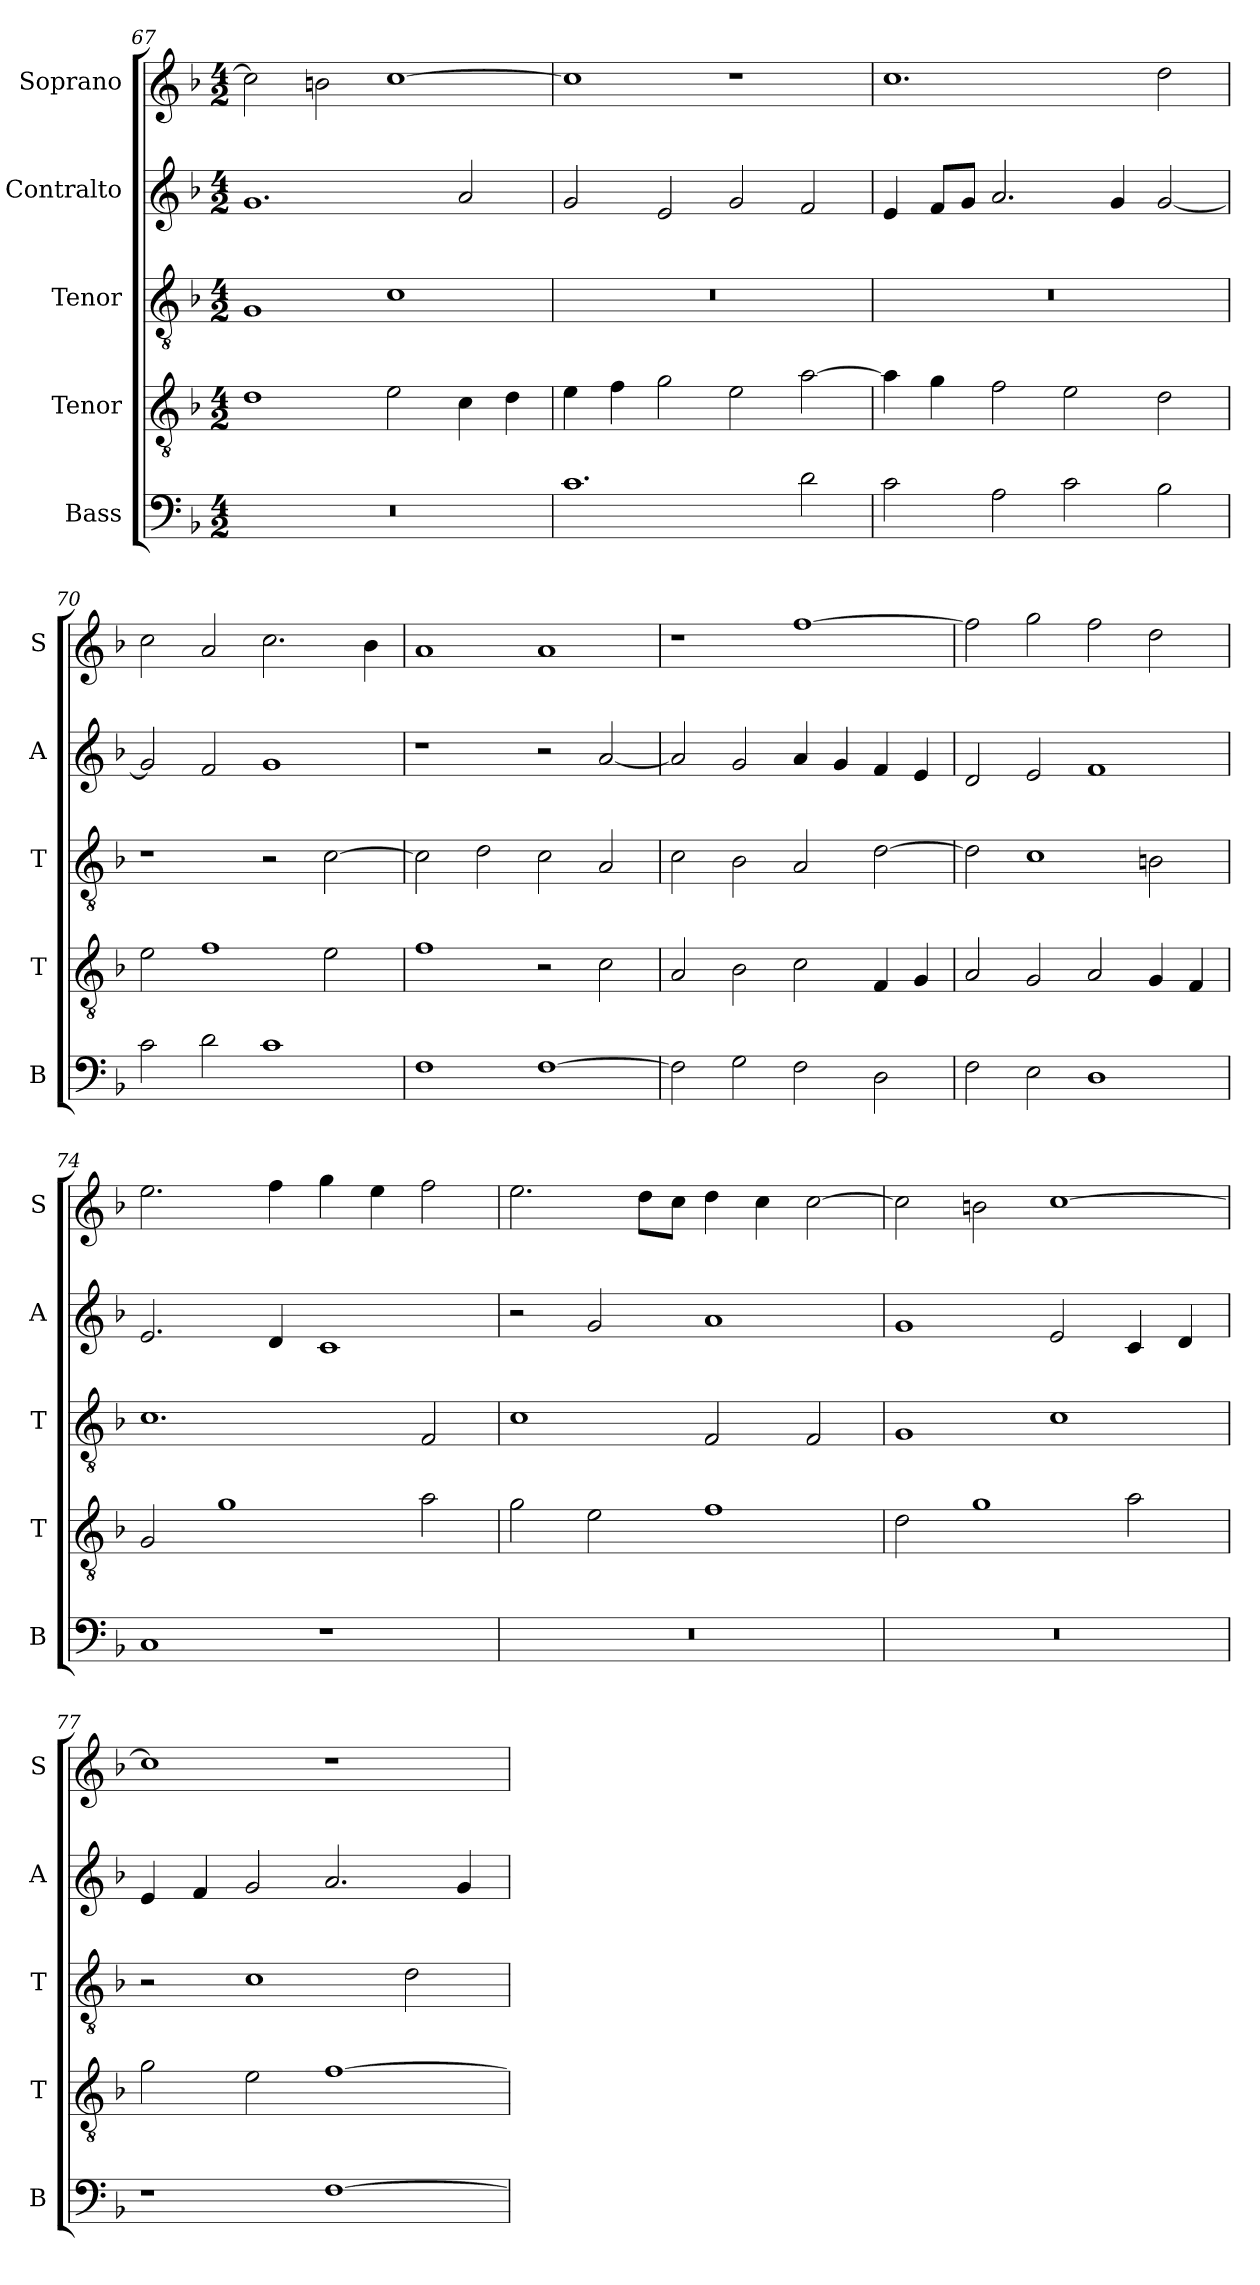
**kern	**kern	**kern	**kern	**kern
*part5	*part4	*part3	*part2	*part1
*staff5	*staff4	*staff3	*staff2	*staff1
*I"Bass	*I"Tenor	*I"Tenor	*I"Contralto	*I"Soprano
*I'B	*I'T	*I'T	*I'A	*I'S
*clefF4	*clefGv2	*clefGv2	*clefG2	*clefG2
*k[b-]	*k[b-]	*k[b-]	*k[b-]	*k[b-]
*F:ion	*F:ion	*F:ion	*F:ion	*F:ion
*M4/2	*M4/2	*M4/2	*M4/2	*M4/2
=67	=67	=67	=67	=67
0r	1d	1G	1.g	2cc]
.	.	.	.	2bn
.	2e	1c	.	[1cc
.	4c	.	2a	.
.	4d	.	.	.
=68	=68	=68	=68	=68
1.c	4e	0r	2g	1cc]
.	4f	.	.	.
.	2g	.	2e	.
.	2e	.	2g	1r
2d	[2a	.	2f	.
=69	=69	=69	=69	=69
2c	4a]	0r	4e	1.cc
.	4g	.	8f/L	.
.	.	.	8g/J	.
2A	2f	.	2.a	.
2c	2e	.	.	.
.	.	.	4g	.
2B-	2d	.	[2g	2dd
=70	=70	=70	=70	=70
2c	2e	1r	2g]	2cc
2d	1f	.	2f	2a
1c	.	2r	1g	2.cc
.	2e	[2c	.	.
.	.	.	.	4b-
=71	=71	=71	=71	=71
1F	1f	2c]	1r	1a
.	.	2d	.	.
[1F	2r	2c	2r	1a
.	2c	2A	[2a	.
=72	=72	=72	=72	=72
2F]	2A	2c	2a]	1r
2G	2B-	2B-	2g	.
2F	2c	2A	4a	[1ff
.	.	.	4g	.
2D	4F	[2d	4f	.
.	4G	.	4e	.
=73	=73	=73	=73	=73
2F	2A	2d]	2d	2ff]
2E	2G	1c	2e	2gg
1D	2A	.	1f	2ff
.	4G	2Bn	.	2dd
.	4F	.	.	.
=74	=74	=74	=74	=74
1C	2G	1.c	2.e	2.ee
.	1g	.	.	.
.	.	.	4d	4ff
1r	.	.	1c	4gg
.	.	.	.	4ee
.	2a	2F	.	2ff
=75	=75	=75	=75	=75
0r	2g	1c	2r	2.ee
.	2e	.	2g	.
.	.	.	.	8dd\L
.	.	.	.	8cc\J
.	1f	2F	1a	4dd
.	.	.	.	4cc
.	.	2F	.	[2cc
=76	=76	=76	=76	=76
0r	2d	1G	1g	2cc]
.	1g	.	.	2bn
.	.	1c	2e	[1cc
.	2a	.	4c	.
.	.	.	4d	.
=77	=77	=77	=77	=77
1r	2g	2r	4e	1cc]
.	.	.	4f	.
.	2e	1c	2g	.
[1F	[1f	.	2.a	1r
.	.	2d	.	.
.	.	.	4g	.
=	=	=	=	=
*-	*-	*-	*-	*-
